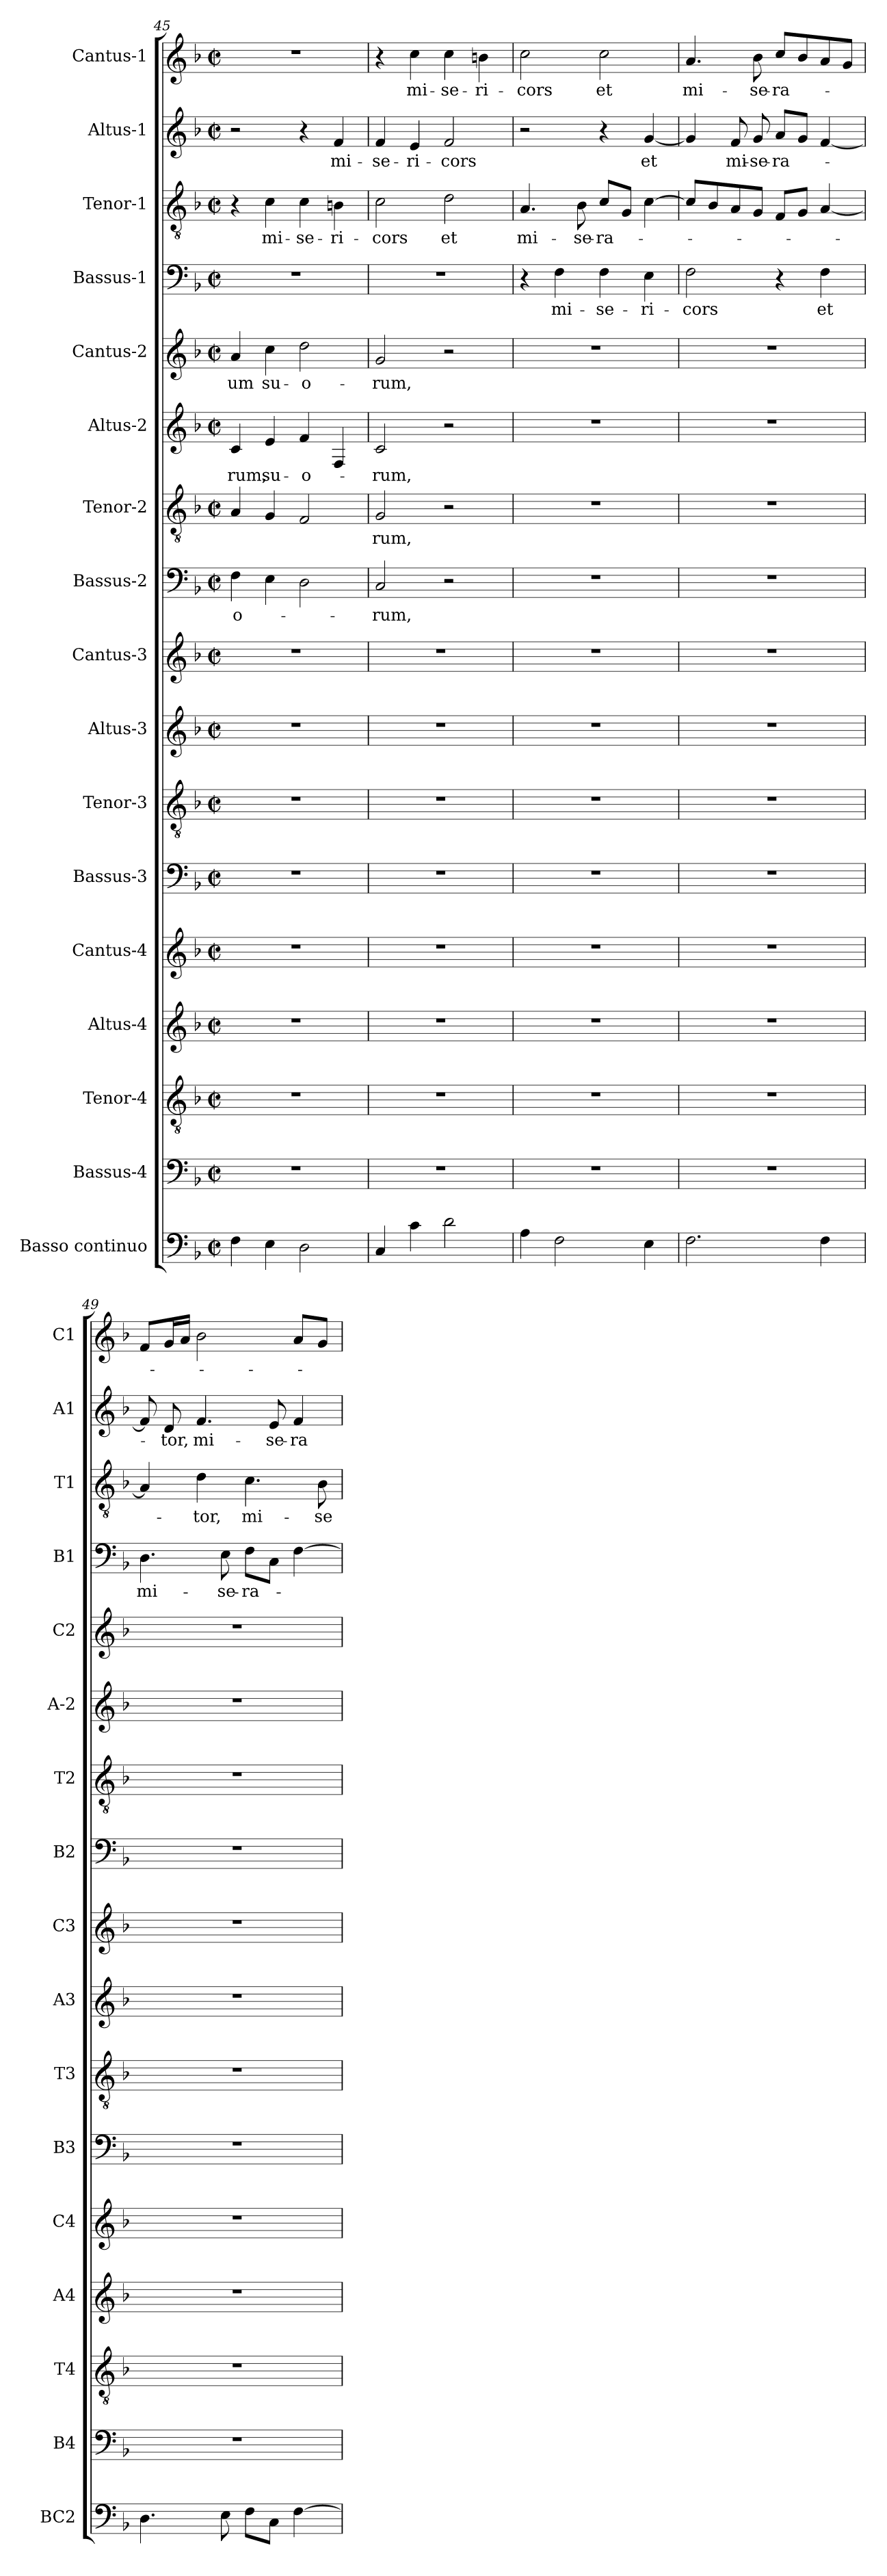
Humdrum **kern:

**kern	**kern	**kern	**kern	**kern	**kern	**kern	**kern	**kern	**kern	**text	**kern	**text	**kern	**text	**kern	**text	**kern	**text	**kern	**text	**kern	**text	**kern	**text
*part17	*part16	*part15	*part14	*part13	*part12	*part11	*part10	*part9	*part8	*part8	*part7	*part7	*part6	*part6	*part5	*part5	*part4	*part4	*part3	*part3	*part2	*part2	*part1	*part1
*staff17	*staff16	*staff15	*staff14	*staff13	*staff12	*staff11	*staff10	*staff9	*staff8	*staff8	*staff7	*staff7	*staff6	*staff6	*staff5	*staff5	*staff4	*staff4	*staff3	*staff3	*staff2	*staff2	*staff1	*staff1
*I"Basso continuo	*I"Bassus-4	*I"Tenor-4	*I"Altus-4	*I"Cantus-4	*I"Bassus-3	*I"Tenor-3	*I"Altus-3	*I"Cantus-3	*I"Bassus-2	*	*I"Tenor-2	*	*I"Altus-2	*	*I"Cantus-2	*	*I"Bassus-1	*	*I"Tenor-1	*	*I"Altus-1	*	*I"Cantus-1	*
*I'BC2	*I'B4	*I'T4	*I'A4	*I'C4	*I'B3	*I'T3	*I'A3	*I'C3	*I'B2	*	*I'T2	*	*I'A-2	*	*I'C2	*	*I'B1	*	*I'T1	*	*I'A1	*	*I'C1	*
*clefF4	*clefF4	*clefGv2	*clefG2	*clefG2	*clefF4	*clefGv2	*clefG2	*clefG2	*clefF4	*	*clefGv2	*	*clefG2	*	*clefG2	*	*clefF4	*	*clefGv2	*	*clefG2	*	*clefG2	*
*k[b-]	*k[b-]	*k[b-]	*k[b-]	*k[b-]	*k[b-]	*k[b-]	*k[b-]	*k[b-]	*k[b-]	*	*k[b-]	*	*k[b-]	*	*k[b-]	*	*k[b-]	*	*k[b-]	*	*k[b-]	*	*k[b-]	*
*F:	*F:	*F:	*F:	*F:	*F:	*F:	*F:	*F:	*F:	*	*F:	*	*F:	*	*F:	*	*F:	*	*F:	*	*F:	*	*F:	*
*M2/2	*M2/2	*M2/2	*M2/2	*M2/2	*M2/2	*M2/2	*M2/2	*M2/2	*M2/2	*	*M2/2	*	*M2/2	*	*M2/2	*	*M2/2	*	*M2/2	*	*M2/2	*	*M2/2	*
*met(c|)	*met(c|)	*met(c|)	*met(c|)	*met(c|)	*met(c|)	*met(c|)	*met(c|)	*met(c|)	*met(c|)	*	*met(c|)	*	*met(c|)	*	*met(c|)	*	*met(c|)	*	*met(c|)	*	*met(c|)	*	*met(c|)	*
=45	=45	=45	=45	=45	=45	=45	=45	=45	=45	=45	=45	=45	=45	=45	=45	=45	=45	=45	=45	=45	=45	=45	=45	=45
!	!	!	!	!	!	!	!	!	!	!LO:LY:b	!	!	!	!LO:LY:b	!	!LO:LY:b	!	!	!	!	!	!	!	!
4F\	1r	1r	1r	1r	1r	1r	1r	1r	4F\	-o-	4A/	.	4c/	-rum,	4a/	-um	1r	.	4r	.	2r	.	1r	.
!	!	!	!	!	!	!	!	!	!	!	!	!	!	!LO:LY:b	!	!LO:LY:b	!	!	!	!LO:LY:b	!	!	!	!
4E\	.	.	.	.	.	.	.	.	4E\	.	4G/	.	4e/	su-	4cc\	su-	.	.	4c\	mi-	.	.	.	.
!	!	!	!	!	!	!	!	!	!	!	!	!	!	!LO:LY:b	!	!LO:LY:b	!	!	!	!LO:LY:b	!	!	!	!
2D\	.	.	.	.	.	.	.	.	2D\	.	2F/	.	4f/	-o-	2dd\	-o-	.	.	4c\	-se-	4r	.	.	.
!	!	!	!	!	!	!	!	!	!	!	!	!	!	!	!	!	!	!	!	!LO:LY:b	!	!LO:LY:b	!	!
.	.	.	.	.	.	.	.	.	.	.	.	.	4F/	.	.	.	.	.	4Bn\	-ri-	4f/	mi-	.	.
=46	=46	=46	=46	=46	=46	=46	=46	=46	=46	=46	=46	=46	=46	=46	=46	=46	=46	=46	=46	=46	=46	=46	=46	=46
!	!	!	!	!	!	!	!	!	!	!LO:LY:b	!	!LO:LY:b	!	!LO:LY:b	!	!LO:LY:b	!	!	!	!LO:LY:b	!	!LO:LY:b	!	!
4C/	1r	1r	1r	1r	1r	1r	1r	1r	2C/	-rum,	2G/	-rum,	2c/	-rum,	2g/	-rum,	1r	.	2c\	-cors	4f/	-se-	4r	.
!	!	!	!	!	!	!	!	!	!	!	!	!	!	!	!	!	!	!	!	!	!	!LO:LY:b	!	!LO:LY:b
4c\	.	.	.	.	.	.	.	.	.	.	.	.	.	.	.	.	.	.	.	.	4e/	-ri-	4cc\	mi-
!	!	!	!	!	!	!	!	!	!	!	!	!	!	!	!	!	!	!	!	!LO:LY:b	!	!LO:LY:b	!	!LO:LY:b
2d\	.	.	.	.	.	.	.	.	2r	.	2r	.	2r	.	2r	.	.	.	2d\	et	2f/	-cors	4cc\	-se-
!	!	!	!	!	!	!	!	!	!	!	!	!	!	!	!	!	!	!	!	!	!	!	!	!LO:LY:b
.	.	.	.	.	.	.	.	.	.	.	.	.	.	.	.	.	.	.	.	.	.	.	4bn\	-ri-
=47	=47	=47	=47	=47	=47	=47	=47	=47	=47	=47	=47	=47	=47	=47	=47	=47	=47	=47	=47	=47	=47	=47	=47	=47
!	!	!	!	!	!	!	!	!	!	!	!	!	!	!	!	!	!	!	!	!LO:LY:b	!	!	!	!LO:LY:b
4A\	1r	1r	1r	1r	1r	1r	1r	1r	1r	.	1r	.	1r	.	1r	.	4r	.	4.A/	mi-	2r	.	2cc\	-cors
!	!	!	!	!	!	!	!	!	!	!	!	!	!	!	!	!	!	!LO:LY:b	!	!	!	!	!	!
2F\	.	.	.	.	.	.	.	.	.	.	.	.	.	.	.	.	4F\	mi-	.	.	.	.	.	.
!	!	!	!	!	!	!	!	!	!	!	!	!	!	!	!	!	!	!	!	!LO:LY:b	!	!	!	!
.	.	.	.	.	.	.	.	.	.	.	.	.	.	.	.	.	.	.	8B-\	-se-	.	.	.	.
!	!	!	!	!	!	!	!	!	!	!	!	!	!	!	!	!	!	!LO:LY:b	!	!LO:LY:b	!	!	!	!LO:LY:b
.	.	.	.	.	.	.	.	.	.	.	.	.	.	.	.	.	4F\	-se-	8c/L	-ra-	4r	.	2cc\	et
.	.	.	.	.	.	.	.	.	.	.	.	.	.	.	.	.	.	.	8G/J	.	.	.	.	.
!	!	!	!	!	!	!	!	!	!	!	!	!	!	!	!	!	!	!LO:LY:b	!	!	!	!LO:LY:b	!	!
4E\	.	.	.	.	.	.	.	.	.	.	.	.	.	.	.	.	4E\	-ri-	[4c\	.	[4g/	et	.	.
!!LO:PB:g=z
=48	=48	=48	=48	=48	=48	=48	=48	=48	=48	=48	=48	=48	=48	=48	=48	=48	=48	=48	=48	=48	=48	=48	=48	=48
!	!	!	!	!	!	!	!	!	!	!	!	!	!	!	!	!	!	!LO:LY:b	!	!	!	!	!	!LO:LY:b
2.F\	1r	1r	1r	1r	1r	1r	1r	1r	1r	.	1r	.	1r	.	1r	.	2F\	-cors	8c/L]	.	4g/]	.	4.a/	mi-
.	.	.	.	.	.	.	.	.	.	.	.	.	.	.	.	.	.	.	8B-/	.	.	.	.	.
!	!	!	!	!	!	!	!	!	!	!	!	!	!	!	!	!	!	!	!	!	!	!LO:LY:b	!	!
.	.	.	.	.	.	.	.	.	.	.	.	.	.	.	.	.	.	.	8A/	.	8f/	mi-	.	.
!	!	!	!	!	!	!	!	!	!	!	!	!	!	!	!	!	!	!	!	!	!	!LO:LY:b	!	!LO:LY:b
.	.	.	.	.	.	.	.	.	.	.	.	.	.	.	.	.	.	.	8G/J	.	8g/	-se-	8b-\	-se-
!	!	!	!	!	!	!	!	!	!	!	!	!	!	!	!	!	!	!	!	!	!	!LO:LY:b	!	!LO:LY:b
.	.	.	.	.	.	.	.	.	.	.	.	.	.	.	.	.	4r	.	8F/L	.	8a/L	-ra-	8cc/L	-ra-
.	.	.	.	.	.	.	.	.	.	.	.	.	.	.	.	.	.	.	8G/J	.	8g/J	.	8b-/	.
!	!	!	!	!	!	!	!	!	!	!	!	!	!	!	!	!	!	!LO:LY:b	!	!	!	!	!	!
4F\	.	.	.	.	.	.	.	.	.	.	.	.	.	.	.	.	4F\	et	[4A/	.	[4f/	.	8a/	.
.	.	.	.	.	.	.	.	.	.	.	.	.	.	.	.	.	.	.	.	.	.	.	8g/J	.
=49	=49	=49	=49	=49	=49	=49	=49	=49	=49	=49	=49	=49	=49	=49	=49	=49	=49	=49	=49	=49	=49	=49	=49	=49
!	!	!	!	!	!	!	!	!	!	!	!	!	!	!	!	!	!	!LO:LY:b	!	!	!	!	!	!
4.D\	1r	1r	1r	1r	1r	1r	1r	1r	1r	.	1r	.	1r	.	1r	.	4.D\	mi-	4A/]	.	8f/]	.	8f/L	.
!	!	!	!	!	!	!	!	!	!	!	!	!	!	!	!	!	!	!	!	!	!	!LO:LY:b	!	!
.	.	.	.	.	.	.	.	.	.	.	.	.	.	.	.	.	.	.	.	.	8d/	-tor,	16g/L	.
.	.	.	.	.	.	.	.	.	.	.	.	.	.	.	.	.	.	.	.	.	.	.	16a/JJ	.
!	!	!	!	!	!	!	!	!	!	!	!	!	!	!	!	!	!	!	!	!LO:LY:b	!	!LO:LY:b	!	!
.	.	.	.	.	.	.	.	.	.	.	.	.	.	.	.	.	.	.	4d\	-tor,	4.f/	mi-	2b-\	.
!	!	!	!	!	!	!	!	!	!	!	!	!	!	!	!	!	!	!LO:LY:b	!	!	!	!	!	!
8E\	.	.	.	.	.	.	.	.	.	.	.	.	.	.	.	.	8E\	-se-	.	.	.	.	.	.
!	!	!	!	!	!	!	!	!	!	!	!	!	!	!	!	!	!	!LO:LY:b	!	!LO:LY:b	!	!	!	!
8F\L	.	.	.	.	.	.	.	.	.	.	.	.	.	.	.	.	8F\L	-ra-	4.c\	mi-	.	.	.	.
!	!	!	!	!	!	!	!	!	!	!	!	!	!	!	!	!	!	!	!	!	!	!LO:LY:b	!	!
8C\J	.	.	.	.	.	.	.	.	.	.	.	.	.	.	.	.	8C\J	.	.	.	8e/	-se-	.	.
!	!	!	!	!	!	!	!	!	!	!	!	!	!	!	!	!	!	!	!	!	!	!LO:LY:b	!	!
[4F\	.	.	.	.	.	.	.	.	.	.	.	.	.	.	.	.	[4F\	.	.	.	4f/	-ra-	8a/L	.
!	!	!	!	!	!	!	!	!	!	!	!	!	!	!	!	!	!	!	!	!LO:LY:b	!	!	!	!
.	.	.	.	.	.	.	.	.	.	.	.	.	.	.	.	.	.	.	8B-\	-se-	.	.	8g/J	.
=	=	=	=	=	=	=	=	=	=	=	=	=	=	=	=	=	=	=	=	=	=	=	=	=
*-	*-	*-	*-	*-	*-	*-	*-	*-	*-	*-	*-	*-	*-	*-	*-	*-	*-	*-	*-	*-	*-	*-	*-	*-
